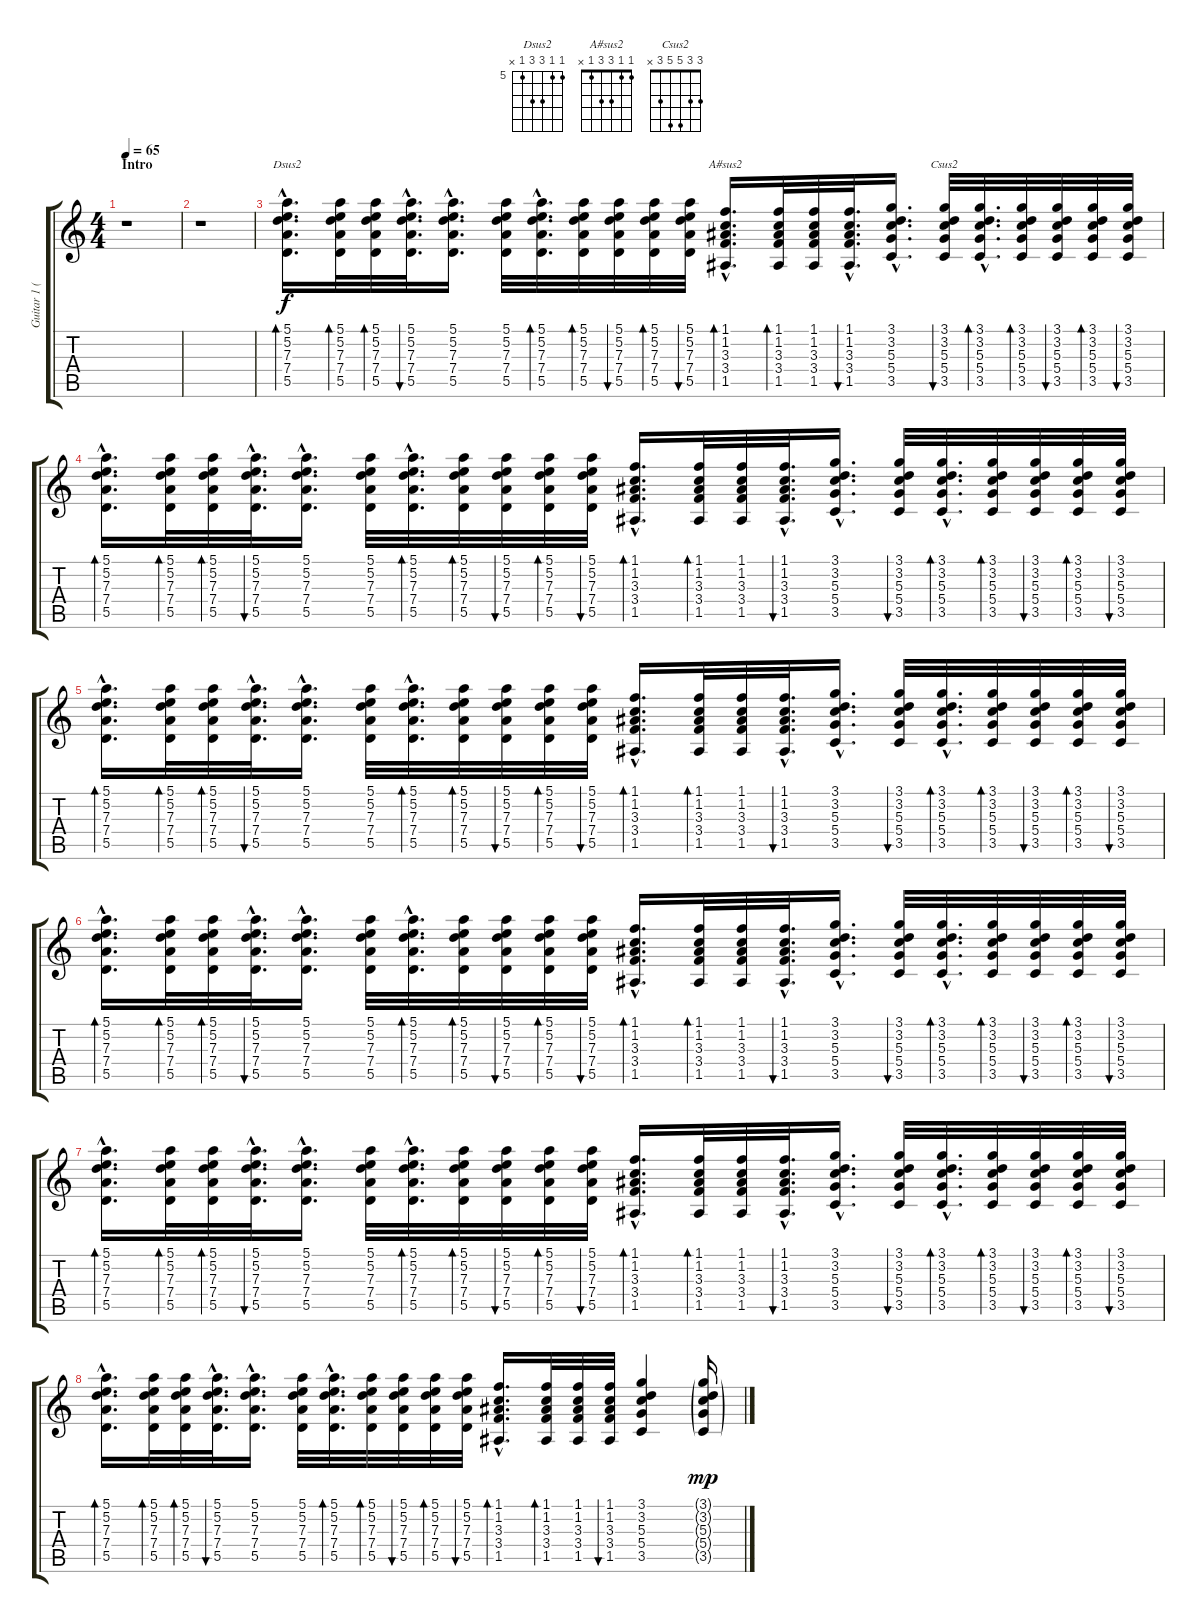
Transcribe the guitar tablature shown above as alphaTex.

\track ("" "Guitar 1 (") {instrument electricguitarclean}
\staff {score tabs}
\tuning (E4 B3 G3 D3 A2 E2) {hide}
\chord ("Dsus2" 5 5 7 7 5 x) {firstfret 5}
\chord ("A#sus2" 1 1 3 3 1 x)
\chord ("Csus2" 3 3 5 5 3 x)
\ts (4 4)
\section ("" "Intro")
\tempo 65
\clef g2
\ks c
r.1{dy f instrument electricguitarclean} |
r.1 |
(5.1{hac} 5.2{hac} 7.3{hac} 7.4{hac} 5.5{hac}).16{d bd 30 ch "Dsus2"} (5.1 5.2 7.3 7.4 5.5).32{bd 30} (5.1 5.2 7.3 7.4 5.5).32{bd 30} (5.1{hac} 5.2{hac} 7.3{hac} 7.4{hac} 5.5{hac}).32{d bu 30} (5.1{hac} 5.2{hac} 7.3{hac} 7.4{hac} 5.5{hac}).16{d} (5.1 5.2 7.3 7.4 5.5).32 (5.1{hac} 5.2{hac} 7.3{hac} 7.4{hac} 5.5{hac}).32{d bd 30} (5.1 5.2 7.3 7.4 5.5).32{bd 30} (5.1 5.2 7.3 7.4 5.5).32{bu 30} (5.1 5.2 7.3 7.4 5.5).32{bd 30} (5.1 5.2 7.3 7.4 5.5).32{bu 30} (1.1{hac} 1.2{hac} 3.3{hac} 3.4{hac} 1.5{hac}).16{d bd 30 ch "A#sus2"} (1.1 1.2 3.3 3.4 1.5).32{bd 30} (1.1 1.2 3.3 3.4 1.5).32 (1.1{hac} 1.2{hac} 3.3{hac} 3.4{hac} 1.5{hac}).32{d bu 30} (3.1{hac} 3.2{hac} 5.3{hac} 5.4{hac} 3.5{hac}).16{d} (3.1 3.2 5.3 5.4 3.5).32{bu 30 ch "Csus2"} (3.1{hac} 3.2{hac} 5.3{hac} 5.4{hac} 3.5{hac}).32{d bd 30} (3.1 3.2 5.3 5.4 3.5).32{bd 30} (3.1 3.2 5.3 5.4 3.5).32{bu 30} (3.1 3.2 5.3 5.4 3.5).32{bd 30} (3.1 3.2 5.3 5.4 3.5).32{bu 30} |
(5.1{hac} 5.2{hac} 7.3{hac} 7.4{hac} 5.5{hac}).16{d bd 30} (5.1 5.2 7.3 7.4 5.5).32{bd 30} (5.1 5.2 7.3 7.4 5.5).32{bd 30} (5.1{hac} 5.2{hac} 7.3{hac} 7.4{hac} 5.5{hac}).32{d bu 30} (5.1{hac} 5.2{hac} 7.3{hac} 7.4{hac} 5.5{hac}).16{d} (5.1 5.2 7.3 7.4 5.5).32 (5.1{hac} 5.2{hac} 7.3{hac} 7.4{hac} 5.5{hac}).32{d bd 30} (5.1 5.2 7.3 7.4 5.5).32{bd 30} (5.1 5.2 7.3 7.4 5.5).32{bu 30} (5.1 5.2 7.3 7.4 5.5).32{bd 30} (5.1 5.2 7.3 7.4 5.5).32{bu 30} (1.1{hac} 1.2{hac} 3.3{hac} 3.4{hac} 1.5{hac}).16{d bd 30} (1.1 1.2 3.3 3.4 1.5).32{bd 30} (1.1 1.2 3.3 3.4 1.5).32 (1.1{hac} 1.2{hac} 3.3{hac} 3.4{hac} 1.5{hac}).32{d bu 30} (3.1{hac} 3.2{hac} 5.3{hac} 5.4{hac} 3.5{hac}).16{d} (3.1 3.2 5.3 5.4 3.5).32{bu 30} (3.1{hac} 3.2{hac} 5.3{hac} 5.4{hac} 3.5{hac}).32{d bd 30} (3.1 3.2 5.3 5.4 3.5).32{bd 30} (3.1 3.2 5.3 5.4 3.5).32{bu 30} (3.1 3.2 5.3 5.4 3.5).32{bd 30} (3.1 3.2 5.3 5.4 3.5).32{bu 30} |
(5.1{hac} 5.2{hac} 7.3{hac} 7.4{hac} 5.5{hac}).16{d bd 30 volume 7} (5.1 5.2 7.3 7.4 5.5).32{bd 30} (5.1 5.2 7.3 7.4 5.5).32{bd 30} (5.1{hac} 5.2{hac} 7.3{hac} 7.4{hac} 5.5{hac}).32{d bu 30} (5.1{hac} 5.2{hac} 7.3{hac} 7.4{hac} 5.5{hac}).16{d} (5.1 5.2 7.3 7.4 5.5).32 (5.1{hac} 5.2{hac} 7.3{hac} 7.4{hac} 5.5{hac}).32{d bd 30} (5.1 5.2 7.3 7.4 5.5).32{bd 30} (5.1 5.2 7.3 7.4 5.5).32{bu 30} (5.1 5.2 7.3 7.4 5.5).32{bd 30} (5.1 5.2 7.3 7.4 5.5).32{bu 30} (1.1{hac} 1.2{hac} 3.3{hac} 3.4{hac} 1.5{hac}).16{d bd 30} (1.1 1.2 3.3 3.4 1.5).32{bd 30} (1.1 1.2 3.3 3.4 1.5).32 (1.1{hac} 1.2{hac} 3.3{hac} 3.4{hac} 1.5{hac}).32{d bu 30} (3.1{hac} 3.2{hac} 5.3{hac} 5.4{hac} 3.5{hac}).16{d} (3.1 3.2 5.3 5.4 3.5).32{bu 30} (3.1{hac} 3.2{hac} 5.3{hac} 5.4{hac} 3.5{hac}).32{d bd 30} (3.1 3.2 5.3 5.4 3.5).32{bd 30} (3.1 3.2 5.3 5.4 3.5).32{bu 30} (3.1 3.2 5.3 5.4 3.5).32{bd 30} (3.1 3.2 5.3 5.4 3.5).32{bu 30} |
(5.1{hac} 5.2{hac} 7.3{hac} 7.4{hac} 5.5{hac}).16{d bd 30} (5.1 5.2 7.3 7.4 5.5).32{bd 30} (5.1 5.2 7.3 7.4 5.5).32{bd 30} (5.1{hac} 5.2{hac} 7.3{hac} 7.4{hac} 5.5{hac}).32{d bu 30} (5.1{hac} 5.2{hac} 7.3{hac} 7.4{hac} 5.5{hac}).16{d} (5.1 5.2 7.3 7.4 5.5).32 (5.1{hac} 5.2{hac} 7.3{hac} 7.4{hac} 5.5{hac}).32{d bd 30} (5.1 5.2 7.3 7.4 5.5).32{bd 30} (5.1 5.2 7.3 7.4 5.5).32{bu 30} (5.1 5.2 7.3 7.4 5.5).32{bd 30} (5.1 5.2 7.3 7.4 5.5).32{bu 30} (1.1{hac} 1.2{hac} 3.3{hac} 3.4{hac} 1.5{hac}).16{d bd 30} (1.1 1.2 3.3 3.4 1.5).32{bd 30} (1.1 1.2 3.3 3.4 1.5).32 (1.1{hac} 1.2{hac} 3.3{hac} 3.4{hac} 1.5{hac}).32{d bu 30} (3.1{hac} 3.2{hac} 5.3{hac} 5.4{hac} 3.5{hac}).16{d} (3.1 3.2 5.3 5.4 3.5).32{bu 30} (3.1{hac} 3.2{hac} 5.3{hac} 5.4{hac} 3.5{hac}).32{d bd 30} (3.1 3.2 5.3 5.4 3.5).32{bd 30} (3.1 3.2 5.3 5.4 3.5).32{bu 30} (3.1 3.2 5.3 5.4 3.5).32{bd 30} (3.1 3.2 5.3 5.4 3.5).32{bu 30} |
(5.1{hac} 5.2{hac} 7.3{hac} 7.4{hac} 5.5{hac}).16{d bd 30} (5.1 5.2 7.3 7.4 5.5).32{bd 30} (5.1 5.2 7.3 7.4 5.5).32{bd 30} (5.1{hac} 5.2{hac} 7.3{hac} 7.4{hac} 5.5{hac}).32{d bu 30} (5.1{hac} 5.2{hac} 7.3{hac} 7.4{hac} 5.5{hac}).16{d} (5.1 5.2 7.3 7.4 5.5).32 (5.1{hac} 5.2{hac} 7.3{hac} 7.4{hac} 5.5{hac}).32{d bd 30} (5.1 5.2 7.3 7.4 5.5).32{bd 30} (5.1 5.2 7.3 7.4 5.5).32{bu 30} (5.1 5.2 7.3 7.4 5.5).32{bd 30} (5.1 5.2 7.3 7.4 5.5).32{bu 30} (1.1{hac} 1.2{hac} 3.3{hac} 3.4{hac} 1.5{hac}).16{d bd 30} (1.1 1.2 3.3 3.4 1.5).32{bd 30} (1.1 1.2 3.3 3.4 1.5).32 (1.1{hac} 1.2{hac} 3.3{hac} 3.4{hac} 1.5{hac}).32{d bu 30} (3.1{hac} 3.2{hac} 5.3{hac} 5.4{hac} 3.5{hac}).16{d} (3.1 3.2 5.3 5.4 3.5).32{bu 30} (3.1{hac} 3.2{hac} 5.3{hac} 5.4{hac} 3.5{hac}).32{d bd 30} (3.1 3.2 5.3 5.4 3.5).32{bd 30} (3.1 3.2 5.3 5.4 3.5).32{bu 30} (3.1 3.2 5.3 5.4 3.5).32{bd 30} (3.1 3.2 5.3 5.4 3.5).32{bu 30} |
(5.1{hac} 5.2{hac} 7.3{hac} 7.4{hac} 5.5{hac}).16{d bd 30} (5.1 5.2 7.3 7.4 5.5).32{bd 30} (5.1 5.2 7.3 7.4 5.5).32{bd 30} (5.1{hac} 5.2{hac} 7.3{hac} 7.4{hac} 5.5{hac}).32{d bu 30} (5.1{hac} 5.2{hac} 7.3{hac} 7.4{hac} 5.5{hac}).16{d} (5.1 5.2 7.3 7.4 5.5).32 (5.1{hac} 5.2{hac} 7.3{hac} 7.4{hac} 5.5{hac}).32{d bd 30} (5.1 5.2 7.3 7.4 5.5).32{bd 30} (5.1 5.2 7.3 7.4 5.5).32{bu 30} (5.1 5.2 7.3 7.4 5.5).32{bd 30} (5.1 5.2 7.3 7.4 5.5).32{bu 30} (1.1{hac} 1.2{hac} 3.3{hac} 3.4{hac} 1.5{hac}).16{d bd 30} (1.1 1.2 3.3 3.4 1.5).32{bd 30} (1.1 1.2 3.3 3.4 1.5).32 (1.1 1.2 3.3 3.4 1.5).32{bu 30} (3.1 3.2 5.3 5.4 3.5).4 (3.1{g} 3.2{g} 5.3{g} 5.4{g} 3.5{g}).16{dy mp}
